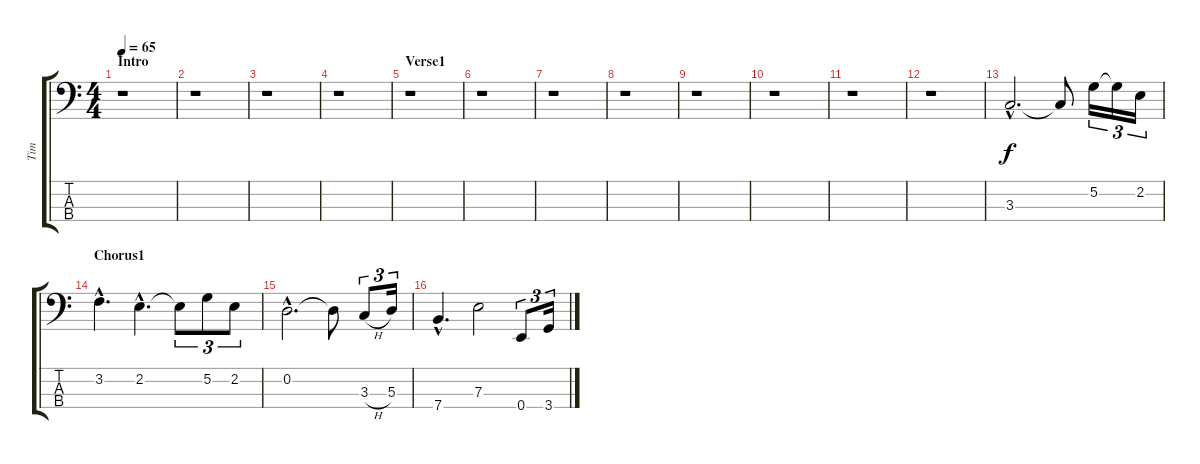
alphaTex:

\track ("Tim" "Tim") {instrument electricbassfinger}
\staff {score tabs}
\tuning (G2 D2 A1 E1) {hide}
\ts (4 4)
\section ("" "Intro")
\tempo 65
\clef f4
\ks c
r.1{dy f instrument electricbassfinger} |
r.1 |
r.1 |
r.1 |
\section ("" "Verse1")
r.1 |
r.1 |
r.1 |
r.1 |
r.1 |
r.1 |
r.1 |
r.1 |
3.3{hac}.2{d} 3.3{t}.8 5.2.16{tu (3 2)} 5.2{t}.16{tu (3 2)} 2.2.16{tu (3 2)} |
\section ("" "Chorus1")
3.2{hac}.4{d} 2.2{hac}.4{d} 2.2{t}.8{tu (3 2)} 5.2.8{tu (3 2)} 2.2.8{tu (3 2)} |
0.2{hac}.2{d} 0.2{t}.8 3.3{h}.8{tu (3 2)} 5.3.16{tu (3 2)} |
7.4{hac}.4{d} 7.3.2 0.4.8{tu (3 2)} 3.4.16{tu (3 2)}
